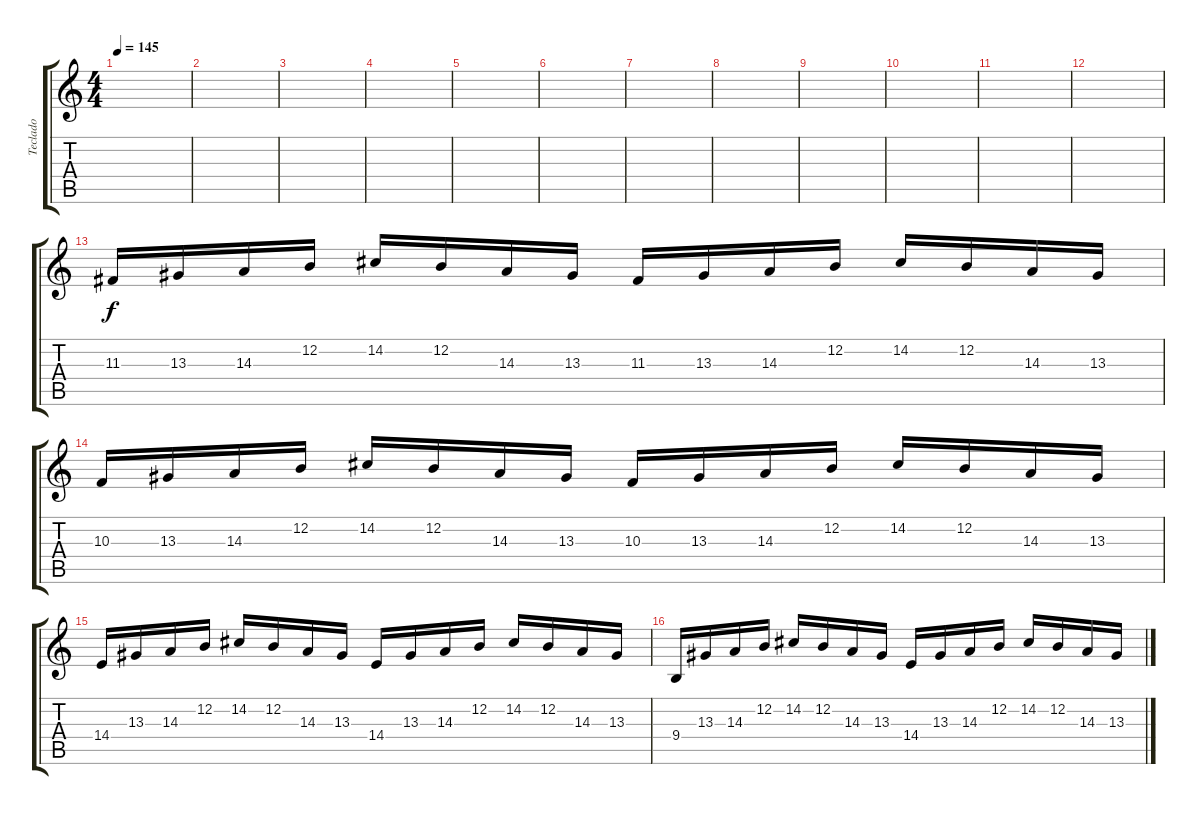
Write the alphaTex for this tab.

\track ("Teclado" "Teclado") {instrument lead2sawtooth}
\staff {score tabs}
\tuning (E4 B3 G3 D3 A2 E2) {hide}
\ts (4 4)
\tempo 145
\clef g2
\ks c
|
|
|
|
|
|
|
|
|
|
|
|
11.3.16 13.3.16 14.3.16 12.2.16 14.2.16 12.2.16 14.3.16 13.3.16 11.3.16 13.3.16 14.3.16 12.2.16 14.2.16 12.2.16 14.3.16 13.3.16 |
10.3.16 13.3.16 14.3.16 12.2.16 14.2.16 12.2.16 14.3.16 13.3.16 10.3.16 13.3.16 14.3.16 12.2.16 14.2.16 12.2.16 14.3.16 13.3.16 |
14.4.16 13.3.16 14.3.16 12.2.16 14.2.16 12.2.16 14.3.16 13.3.16 14.4.16 13.3.16 14.3.16 12.2.16 14.2.16 12.2.16 14.3.16 13.3.16 |
9.4.16 13.3.16 14.3.16 12.2.16 14.2.16 12.2.16 14.3.16 13.3.16 14.4.16 13.3.16 14.3.16 12.2.16 14.2.16 12.2.16 14.3.16 13.3.16
